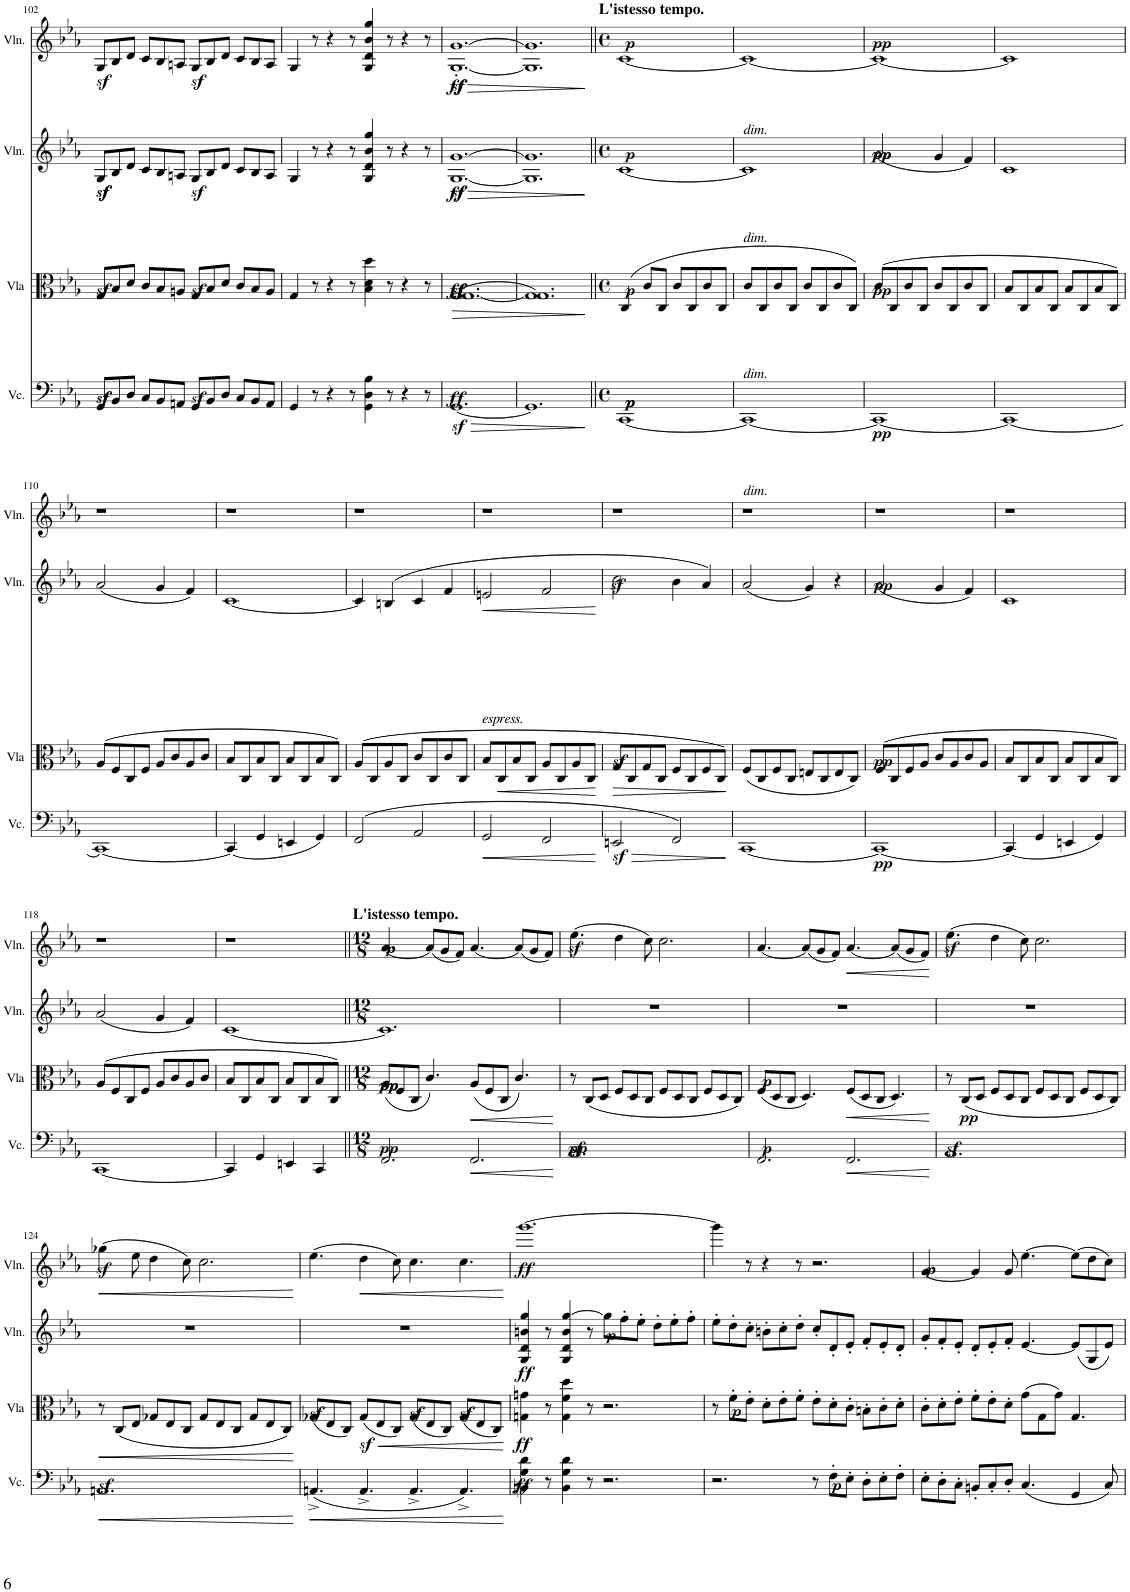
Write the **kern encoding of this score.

**kern	**dynam	**kern	**dynam	**kern	**dynam	**kern	**dynam
*part4	*part4	*part3	*part3	*part2	*part2	*part1	*part1
*staff4	*staff4	*staff3	*staff3	*staff2	*staff2	*staff1	*staff1
*I"Violoncello	*	*I"Viola	*	*I"Violin	*	*I"Violin	*
*I'Vc.	*	*I'Vla	*	*I'Vln.	*	*I'Vln.	*
!!LO:PB:g=z
*clefF4	*	*clefC3	*	*clefG2	*	*clefG2	*
*k[b-e-a-]	*	*k[b-e-a-]	*	*k[b-e-a-]	*	*k[b-e-a-]	*
*M12/8	*	*M12/8	*	*M12/8	*	*M12/8	*
=102	=102	=102	=102	=102	=102	=102	=102
8GGz>/L	.	8Gz>/L	.	8Gz</L	.	8Gz</L	.
8BB-/	.	8B-/	.	8B-/	.	8B-/	.
8D/J	.	8d/J	.	8d/J	.	8d/J	.
8C/L	.	8c/L	.	8c/L	.	8c/L	.
8BB-/	.	8B-/	.	8B-/	.	8B-/	.
8AAn/J	.	8An/J	.	8An/J	.	8An/J	.
8GGz>/L	.	8Gz>/L	.	8Gz</L	.	8Gz</L	.
8BB-/	.	8B-/	.	8B-/	.	8B-/	.
8D/J	.	8d/J	.	8d/J	.	8d/J	.
8C/L	.	8c/L	.	8c/L	.	8c/L	.
8BB-/	.	8B-/	.	8B-/	.	8B-/	.
8AA/J	.	8A/J	.	8A/J	.	8A/J	.
=103	=103	=103	=103	=103	=103	=103	=103
4GG/	.	4G/	.	4G/	.	4G/	.
8r	.	8r	.	8r	.	8r	.
4r	.	4r	.	4r	.	4r	.
8r	.	8r	.	8r	.	8r	.
4GG\ 4D\ 4B-\	.	4B-\ 4d\ 4dd\	.	4G/ 4d/ 4b-/ 4gg/	.	4G/ 4d/ 4b-/ 4gg/	.
8r	.	8r	.	8r	.	8r	.
4r	.	4r	.	4r	.	4r	.
8r	.	8r	.	8r	.	8r	.
=104	=104	=104	=104	=104	=104	=104	=104
!	!LO:HP:b	!	!LO:HP:b	!	!LO:HP:b	!	!LO:HP:b
!	!LO:DY:n=1:a	!	!LO:DY:n=1:a	!	!LO:DY:n=1:b	!	!LO:DY:n=1:b
[1.GGz<	> ff	(>[1.Gz> 1.Gz>	> ff	[1.Gz< [1.gz<	> ff	[1.Gz<' [1.gz<'	> ff
=105	=105	=105	=105	=105	=105	=105	=105
1.GG]	.	1.G] 1.G)	.	1.G] 1.g]	.	1.G] 1.g]	.
.	]	.	]	.	]	.	]
=106||	=106||	=106||	=106||	=106||	=106||	=106||	=106||
*M4/4	*	*M4/4	*	*M4/4	*	*M4/4	*
*met(c)	*	*met(c)	*	*met(c)	*	*met(c)	*
!	!	!	!	!	!	!LO:TX:a:B:t=L'istesso tempo.	!
!	!LO:DY:a	!	!	!	!	!	!
!	!LO:DY:n=1:a	!	!LO:DY:a	!	!LO:DY:a	!	!LO:DY:a
[1CC	p p	(>4C/	p	[1c	p	[1c	p
.	.	8c/L	.	.	.	.	.
.	.	8C/J	.	.	.	.	.
.	.	8c/L	.	.	.	.	.
.	.	8C/	.	.	.	.	.
.	.	8c/	.	.	.	.	.
.	.	8C/J	.	.	.	.	.
=107	=107	=107	=107	=107	=107	=107	=107
!	!	!	!	!	!	!LO:TX:b:i:t=dim.	!
!	!	!	!	!LO:TX:b:i:t=dim.	!	!	!
!	!	!LO:TX:b:i:t=dim.	!	!	!	!	!
!LO:TX:b:i:t=dim.	!	!	!	!	!	!	!
1CC_	.	8c/L	.	1c]	.	1c_	.
.	.	8C/	.	.	.	.	.
.	.	8c/	.	.	.	.	.
.	.	8C/J	.	.	.	.	.
.	.	8c/L	.	.	.	.	.
.	.	8C/	.	.	.	.	.
.	.	8c/	.	.	.	.	.
.	.	8C/J)	.	.	.	.	.
=108	=108	=108	=108	=108	=108	=108	=108
!	!LO:DY:b	!	!LO:DY:a	!	!LO:DY:a	!	!
!	!	!	!	!	!LO:DY:n=1:a	!	!LO:DY:a
1CC_	pp	(>8c/L	pp	(<2a-/	pp pp	1c_	pp
.	.	8C/	.	.	.	.	.
.	.	8c/	.	.	.	.	.
.	.	8C/J	.	.	.	.	.
.	.	8c/L	.	4g/	.	.	.
.	.	8C/	.	.	.	.	.
.	.	8c/	.	4f/)	.	.	.
.	.	8C/J	.	.	.	.	.
=109	=109	=109	=109	=109	=109	=109	=109
1CC_	.	8B-/L	.	1c	.	1c]	.
.	.	8C/	.	.	.	.	.
.	.	8B-/	.	.	.	.	.
.	.	8C/J	.	.	.	.	.
.	.	8B-/L	.	.	.	.	.
.	.	8C/	.	.	.	.	.
.	.	8B-/	.	.	.	.	.
.	.	8C/J)	.	.	.	.	.
!!LO:LB:g=z
=110	=110	=110	=110	=110	=110	=110	=110
1CC_	.	(>8A-/L	.	(<2a-/	.	1r	.
.	.	8F/	.	.	.	.	.
.	.	8C/	.	.	.	.	.
.	.	8F/J	.	.	.	.	.
.	.	8A-/L	.	4g/	.	.	.
.	.	8c/	.	.	.	.	.
.	.	8A-/	.	4f/)	.	.	.
.	.	8c/J	.	.	.	.	.
=111	=111	=111	=111	=111	=111	=111	=111
(<4CC/]	.	8B-/L	.	[1c	.	1r	.
.	.	8C/	.	.	.	.	.
4GG/	.	8B-/	.	.	.	.	.
.	.	8C/J	.	.	.	.	.
4EEn/	.	8B-/L	.	.	.	.	.
.	.	8C/	.	.	.	.	.
4GG/)	.	8B-/	.	.	.	.	.
.	.	8C/J)	.	.	.	.	.
=112	=112	=112	=112	=112	=112	=112	=112
(>2FF/	.	(>8A-/L	.	4c/]	.	1r	.
.	.	8C/	.	.	.	.	.
.	.	8A-/	.	(>4Bn/	.	.	.
.	.	8C/J	.	.	.	.	.
2AA-/	.	8c/L	.	4c/	.	.	.
.	.	8C/	.	.	.	.	.
.	.	8c/	.	4f/	.	.	.
.	.	8C/J	.	.	.	.	.
=113	=113	=113	=113	=113	=113	=113	=113
!	!	!	!	!LO:TX:b:i:t=espress.	!	!	!
!	!LO:HP:b	!	!	!	!LO:HP:b	!	!
2GG/	<	8B-/L	.	2en/	<	1r	.
!	!	!	!LO:HP:b	!	!	!	!
.	.	8C/	<	.	.	.	.
.	.	8B-/	.	.	.	.	.
.	.	8C/J	.	.	.	.	.
2FF/	.	8A-/L	.	2f/	.	.	.
.	.	8C/	.	.	.	.	.
.	.	8A-/	.	.	.	.	.
.	.	8C/J	.	.	.	.	.
.	[	.	[	.	[	.	.
=114	=114	=114	=114	=114	=114	=114	=114
!	!LO:HP:b	!	!LO:HP:b	!	!	!	!
2EEnz</	>	8Gz>/L	>	2ccz>\	.	1r	.
.	.	8C/	.	.	.	.	.
.	.	8G/	.	.	.	.	.
.	.	8C/J	.	.	.	.	.
2FF/)	.	8F/L	.	4b-\	.	.	.
.	.	8C/	.	.	.	.	.
.	.	8F/	.	4a-/)	.	.	.
.	.	8C/J)	.	.	.	.	.
.	]	.	]	.	.	.	.
=115	=115	=115	=115	=115	=115	=115	=115
[1CC	.	(<8F/L	.	(<2a-/	.	1r	.
.	.	8C/	.	.	.	.	.
.	.	8F/	.	.	.	.	.
.	.	8C/J	.	.	.	.	.
.	.	8En/L	.	4g/)	.	.	.
.	.	8C/	.	.	.	.	.
.	.	8E/	.	4r	.	.	.
.	.	8C/J)	.	.	.	.	.
=116	=116	=116	=116	=116	=116	=116	=116
!	!LO:DY:b	!	!LO:DY:a	!	!LO:DY:a	!	!
1CC_	pp	(>8F/L	pp	(<2a-/	pp	1r	.
.	.	8C/	.	.	.	.	.
.	.	8F/	.	.	.	.	.
.	.	8A-/J	.	.	.	.	.
.	.	8c/L	.	4g/	.	.	.
.	.	8A-/	.	.	.	.	.
.	.	8c/	.	4f/)	.	.	.
.	.	8A-/J	.	.	.	.	.
=117	=117	=117	=117	=117	=117	=117	=117
(<4CC/]	.	8B-/L	.	1c	.	1r	.
.	.	8C/	.	.	.	.	.
4GG/	.	8B-/	.	.	.	.	.
.	.	8C/J	.	.	.	.	.
4EEn/	.	8B-/L	.	.	.	.	.
.	.	8C/	.	.	.	.	.
4GG/)	.	8B-/	.	.	.	.	.
.	.	8C/J)	.	.	.	.	.
!!LO:LB:g=z
=118	=118	=118	=118	=118	=118	=118	=118
[1CC	.	(>8A-/L	.	(<2a-/	.	1r	.
.	.	8F/	.	.	.	.	.
.	.	8C/	.	.	.	.	.
.	.	8F/J	.	.	.	.	.
.	.	8A-/L	.	4g/	.	.	.
.	.	8c/	.	.	.	.	.
.	.	8A-/	.	4f/)	.	.	.
.	.	8c/J	.	.	.	.	.
=119	=119	=119	=119	=119	=119	=119	=119
4CC/]	.	8B-/L	.	[1c	.	1r	.
.	.	8C/	.	.	.	.	.
4GG/	.	8B-/	.	.	.	.	.
.	.	8C/J	.	.	.	.	.
4EEn/	.	8B-/L	.	.	.	.	.
.	.	8C/	.	.	.	.	.
4CC/	.	8B-/	.	.	.	.	.
.	.	8C/J)	.	.	.	.	.
=120||	=120||	=120||	=120||	=120||	=120||	=120||	=120||
*M12/8	*	*M12/8	*	*M12/8	*	*M12/8	*
!	!	!	!	!	!	!LO:TX:a:B:t=L'istesso tempo.	!
!	!LO:DY:a	!	!LO:DY:a	!	!	!	!
!	!	!	!LO:DY:n=1:a	!	!	!	!LO:DY:a
2.FF/	pp	(<8A-/L	pp pp	1.c]	.	[4.a-/	p
.	.	8F/	.	.	.	.	.
.	.	8C/J	.	.	.	.	.
.	.	4.c/)	.	.	.	(<8a-/L]	.
.	.	.	.	.	.	8g/	.
.	.	.	.	.	.	8f/J)	.
!	!LO:HP:b	!	!LO:HP:b	!	!	!	!
2.FF/	<	(<8A-/L	<	.	.	[4.a-/	.
.	.	8F/	.	.	.	.	.
.	.	8C/J	.	.	.	.	.
.	.	4.c/)	.	.	.	(<8a-/L]	.
.	.	.	.	.	.	8g/	.
.	.	.	.	.	.	8f/J)	.
.	[	.	[	.	.	.	.
=121	=121	=121	=121	=121	=121	=121	=121
!	!LO:DY:a	!	!	!	!	!	!
1.AA-z>	pp	8r	.	1.r	.	(>4.ee-z>\	.
.	.	(<8C/L	.	.	.	.	.
.	.	8D/J	.	.	.	.	.
.	.	8F/L	.	.	.	4dd\	.
.	.	8D/	.	.	.	.	.
.	.	8C/J	.	.	.	8cc\)	.
.	.	8F/L	.	.	.	2.cc\	.
.	.	8D/	.	.	.	.	.
.	.	8C/J	.	.	.	.	.
.	.	8F/L	.	.	.	.	.
.	.	8D/	.	.	.	.	.
.	.	8C/J)	.	.	.	.	.
=122	=122	=122	=122	=122	=122	=122	=122
!	!LO:DY:a	!	!LO:DY:a	!	!	!	!
2.FF/	p	(<8F/L	p	1.r	.	[4.a-/	.
.	.	8D/	.	.	.	.	.
.	.	8C/J	.	.	.	.	.
.	.	4.D/)	.	.	.	(<8a-/L]	.
.	.	.	.	.	.	8g/	.
.	.	.	.	.	.	8f/J)	.
!	!LO:HP:b	!	!LO:HP:b	!	!	!	!LO:HP:b
2.FF/	<	(<8F/L	<	.	.	[4.a-/	<
.	.	8D/	.	.	.	.	.
.	.	8C/J	.	.	.	.	.
.	.	4.D/)	.	.	.	(<8a-/L]	.
.	.	.	.	.	.	8g/	.
.	.	.	.	.	.	8f/J)	.
.	[	.	[	.	.	.	[
=123	=123	=123	=123	=123	=123	=123	=123
1.AA-z>	.	8r	.	1.r	.	(>4.ee-z>\	.
!	!	!	!LO:DY:b	!	!	!	!
.	.	(<8C/L	pp	.	.	.	.
.	.	8D/J	.	.	.	.	.
.	.	8F/L	.	.	.	4dd\	.
.	.	8D/	.	.	.	.	.
.	.	8C/J	.	.	.	8cc\)	.
.	.	8F/L	.	.	.	2.cc\	.
.	.	8D/	.	.	.	.	.
.	.	8C/J	.	.	.	.	.
.	.	8F/L	.	.	.	.	.
.	.	8D/	.	.	.	.	.
.	.	8C/J)	.	.	.	.	.
!!LO:LB:g=z
=124	=124	=124	=124	=124	=124	=124	=124
!	!LO:HP:b	!	!LO:HP:b	!	!	!	!LO:HP:b
1.AAnz>	<	8r	<	1.r	.	(>4gg-Xz>\	<
.	.	(<8C/L	.	.	.	.	.
.	.	8E-/J	.	.	.	8ee-\	.
.	.	8G-X/L	.	.	.	4dd\	.
.	.	8E-/	.	.	.	.	.
.	.	8C/J	.	.	.	8cc\)	.
.	.	8G-/L	.	.	.	2.cc\	.
.	.	8E-/	.	.	.	.	.
.	.	8C/J	.	.	.	.	.
.	.	8G-/L	.	.	.	.	.
.	.	8E-/	.	.	.	.	.
.	.	8C/J)	.	.	.	.	.
.	[	.	[	.	.	.	[
=125	=125	=125	=125	=125	=125	=125	=125
!	!LO:HP:b	!	!	!	!	!	!
(<4.AAn^/	<	(<8G-Xz>/L	.	1.r	.	(>4.ee-\	.
.	.	8E-/	.	.	.	.	.
.	.	8C/J)	.	.	.	.	.
!	!	!	!LO:HP:b	!	!	!	!LO:HP:b
4.AA^/	.	(<8G-z</L	<	.	.	4dd\	<
.	.	8E-/	.	.	.	.	.
.	.	8C/J)	.	.	.	8cc\)	.
4.AA^/	.	(<8G-z>/L	.	.	.	4.cc\	.
.	.	8E-/	.	.	.	.	.
.	.	8C/J)	.	.	.	.	.
4.AA^/)	.	(<8G-z>/L	.	.	.	4.cc\	.
.	.	8E-/	.	.	.	.	.
.	.	8C/J)	.	.	.	.	.
.	[	.	[	.	.	.	[
=126	=126	=126	=126	=126	=126	=126	=126
!	!LO:DY:a	!	!LO:DY:b	!	!LO:DY:b	!	!LO:DY:a
4BBn\ 4G\ 4d\	ff	4Gn\ 4gn\	ff	4G/ 4d/ 4bn/ 4gg/	ff	[1.ggg	ff
8r	.	8r	.	8r	.	.	.
4BB\ 4G\ 4d\	.	4G\ 4f\ 4dd\	.	4G/ 4d/ 4b/ [4gg/	.	.	.
8r	.	8r	.	8r	.	.	.
!	!	!	!	!	!LO:DY:a	!	!
2.r	.	2.r	.	8gg\L]	p	.	.
.	.	.	.	8ff'\	.	.	.
.	.	.	.	8ee-'\J	.	.	.
.	.	.	.	8dd'\L	.	.	.
.	.	.	.	8ee-'\	.	.	.
.	.	.	.	8ff'\J	.	.	.
=127	=127	=127	=127	=127	=127	=127	=127
2.r	.	8r	.	8ee-'\L	.	4ggg\]	.
!	!	!	!LO:DY:a	!	!	!	!
.	.	8f'\L	p	8dd'\	.	.	.
.	.	8e-'\J	.	8cc'\J	.	8r	.
.	.	8d'\L	.	8bn'\L	.	4r	.
.	.	8e-'\	.	8cc'\	.	.	.
.	.	8f'\J	.	8dd'\J	.	8r	.
8r	.	8e-'\L	.	8cc'/L	.	2.r	.
!	!LO:DY:a	!	!	!	!	!	!
8F'\L	p	8d'\	.	8d'/	.	.	.
8E-'\J	.	8c'\J	.	8e-'/J	.	.	.
8D'\L	.	8Bn'\L	.	8f'/L	.	.	.
8E-'\	.	8c'\	.	8e-'/	.	.	.
8F'\J	.	8d'\J	.	8d'/J	.	.	.
=128	=128	=128	=128	=128	=128	=128	=128
!	!	!	!	!	!	!	!LO:DY:a
8E-'\L	.	8c'\L	.	8g'/L	.	[4.g/	p
8D'\	.	8d'\	.	8f'/	.	.	.
8C'\J	.	8e-'\J	.	8e-'/J	.	.	.
8BBn'/L	.	8f'\L	.	8d'/L	.	4g/]	.
8C'/	.	8e-'\	.	8e-'/	.	.	.
8D'/J	.	8d'\J	.	8f'/J	.	8g/	.
(<4.C/	.	(>8g\L	.	[4.e-/	.	[4.ee-\	.
.	.	8G\	.	.	.	.	.
.	.	8g\J)	.	.	.	.	.
4GG/	.	4.G/	.	(<8e-/L]	.	(>8ee-\L]	.
.	.	.	.	8G/	.	8dd\	.
8C/)	.	.	.	8e-/J)	.	8cc\J)	.
=	=	=	=	=	=	=	=
*-	*-	*-	*-	*-	*-	*-	*-
